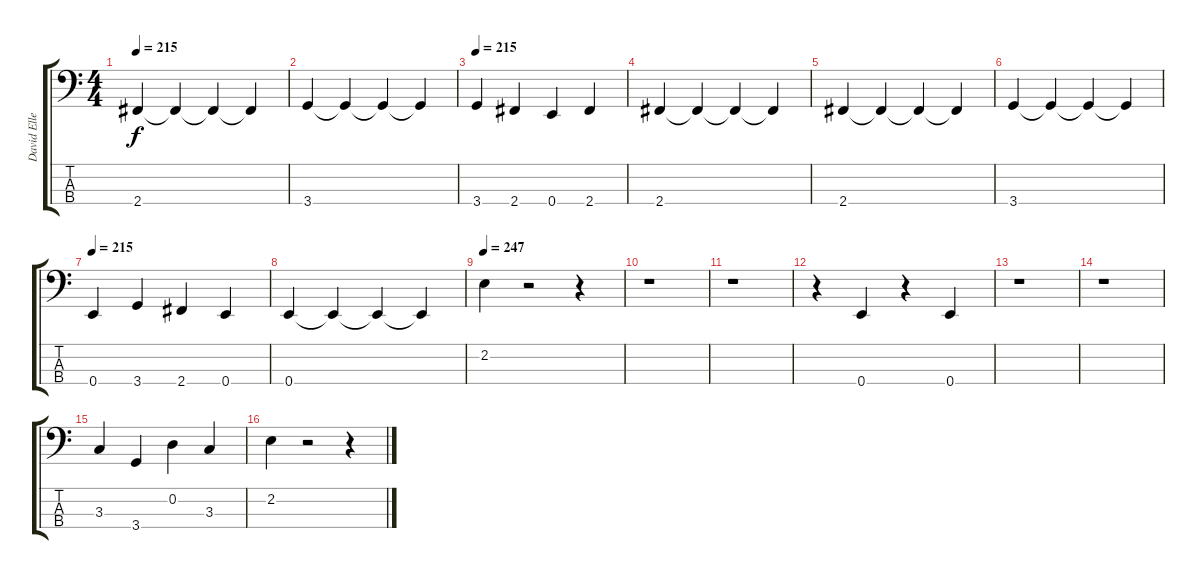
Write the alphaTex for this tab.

\track ("David Ellefson (Bass)" "David Elle") {instrument electricbassfinger}
\staff {score tabs}
\tuning (G2 D2 A1 E1) {hide}
\ts (4 4)
\tempo 215
\clef f4
\ks c
2.4.4{dy f} 2.4{t}.4 2.4{t}.4 2.4{t}.4 |
3.4.4 3.4{t}.4 3.4{t}.4 3.4{t}.4 |
\tempo 215
3.4.4 2.4.4 0.4.4 2.4.4 |
2.4.4 2.4{t}.4 2.4{t}.4 2.4{t}.4 |
2.4.4 2.4{t}.4 2.4{t}.4 2.4{t}.4 |
3.4.4 3.4{t}.4 3.4{t}.4 3.4{t}.4 |
\tempo 215
0.4.4 3.4.4 2.4.4 0.4.4 |
0.4.4 0.4{t}.4 0.4{t}.4 0.4{t}.4 |
\tempo 247
2.2.4 r.2 r.4 |
r.1 |
r.1 |
r.4 0.4.4 r.4 0.4.4 |
r.1 |
r.1 |
3.3.4 3.4.4 0.2.4 3.3.4 |
2.2.4 r.2 r.4
